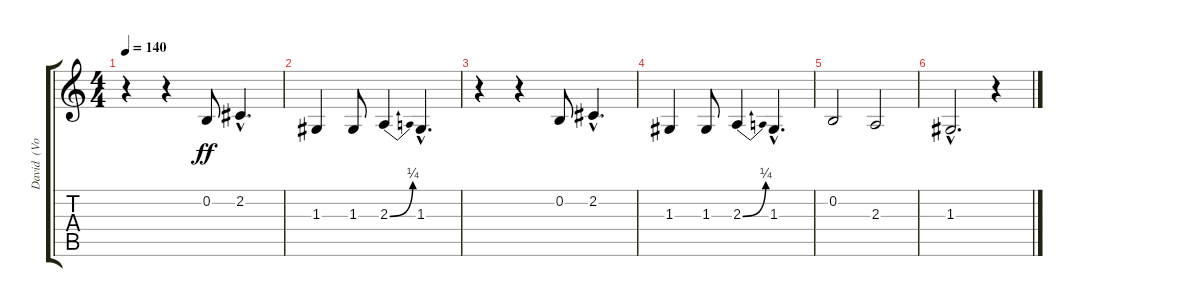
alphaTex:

\track ("David  (Voix de fond)" "David  (Vo") {instrument ocarina}
\staff {score tabs}
\tuning (E4 B3 G3 D3 A2 E2) {hide}
\ts (4 4)
\tempo 140
\clef g2
\ks c
r.4{dy ff} r.4 0.2.8 2.2{hac}.4{d} |
1.3.4 1.3.8 2.3{be (bend 0 0 60 1)}.4 1.3{hac}.4{d} |
r.4 r.4 0.2.8 2.2{hac}.4{d} |
1.3.4 1.3.8 2.3{be (bend 0 0 60 1)}.4 1.3{hac}.4{d} |
0.2.2 2.3.2 |
1.3{hac}.2{d} r.4
